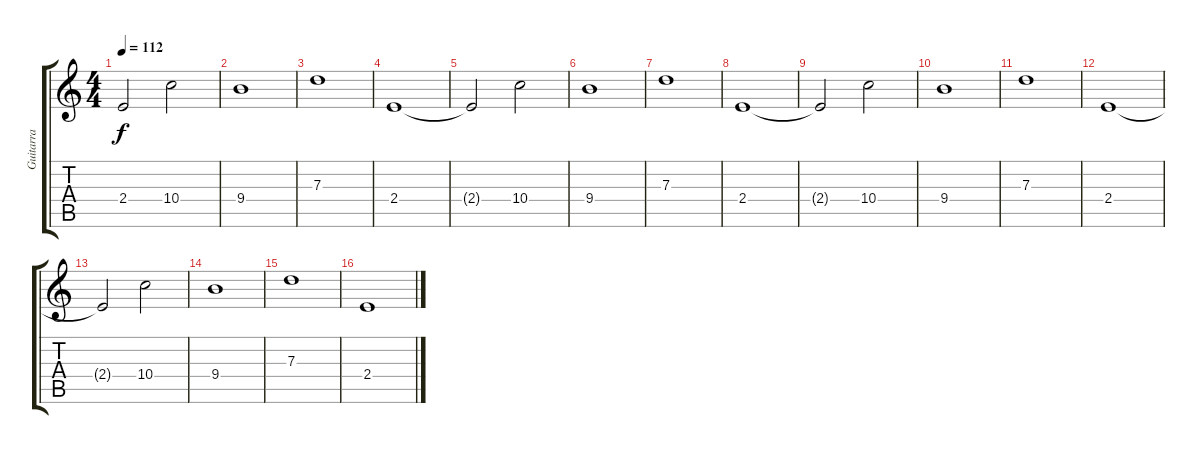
\track ("Guitarra" "Guitarra") {instrument distortionguitar}
\staff {score tabs}
\tuning (E4 B3 G3 D3 A2 E2) {hide}
\ts (4 4)
\tempo 112
\clef g2
\ks c
2.4{t}.2{dy f} 10.4.2 |
9.4.1 |
7.3.1 |
2.4.1 |
2.4{t}.2 10.4.2 |
9.4.1 |
7.3.1 |
2.4.1 |
2.4{t}.2 10.4.2 |
9.4.1 |
7.3.1 |
2.4.1 |
2.4{t}.2 10.4.2 |
9.4.1 |
7.3.1 |
2.4.1{volume 8}
